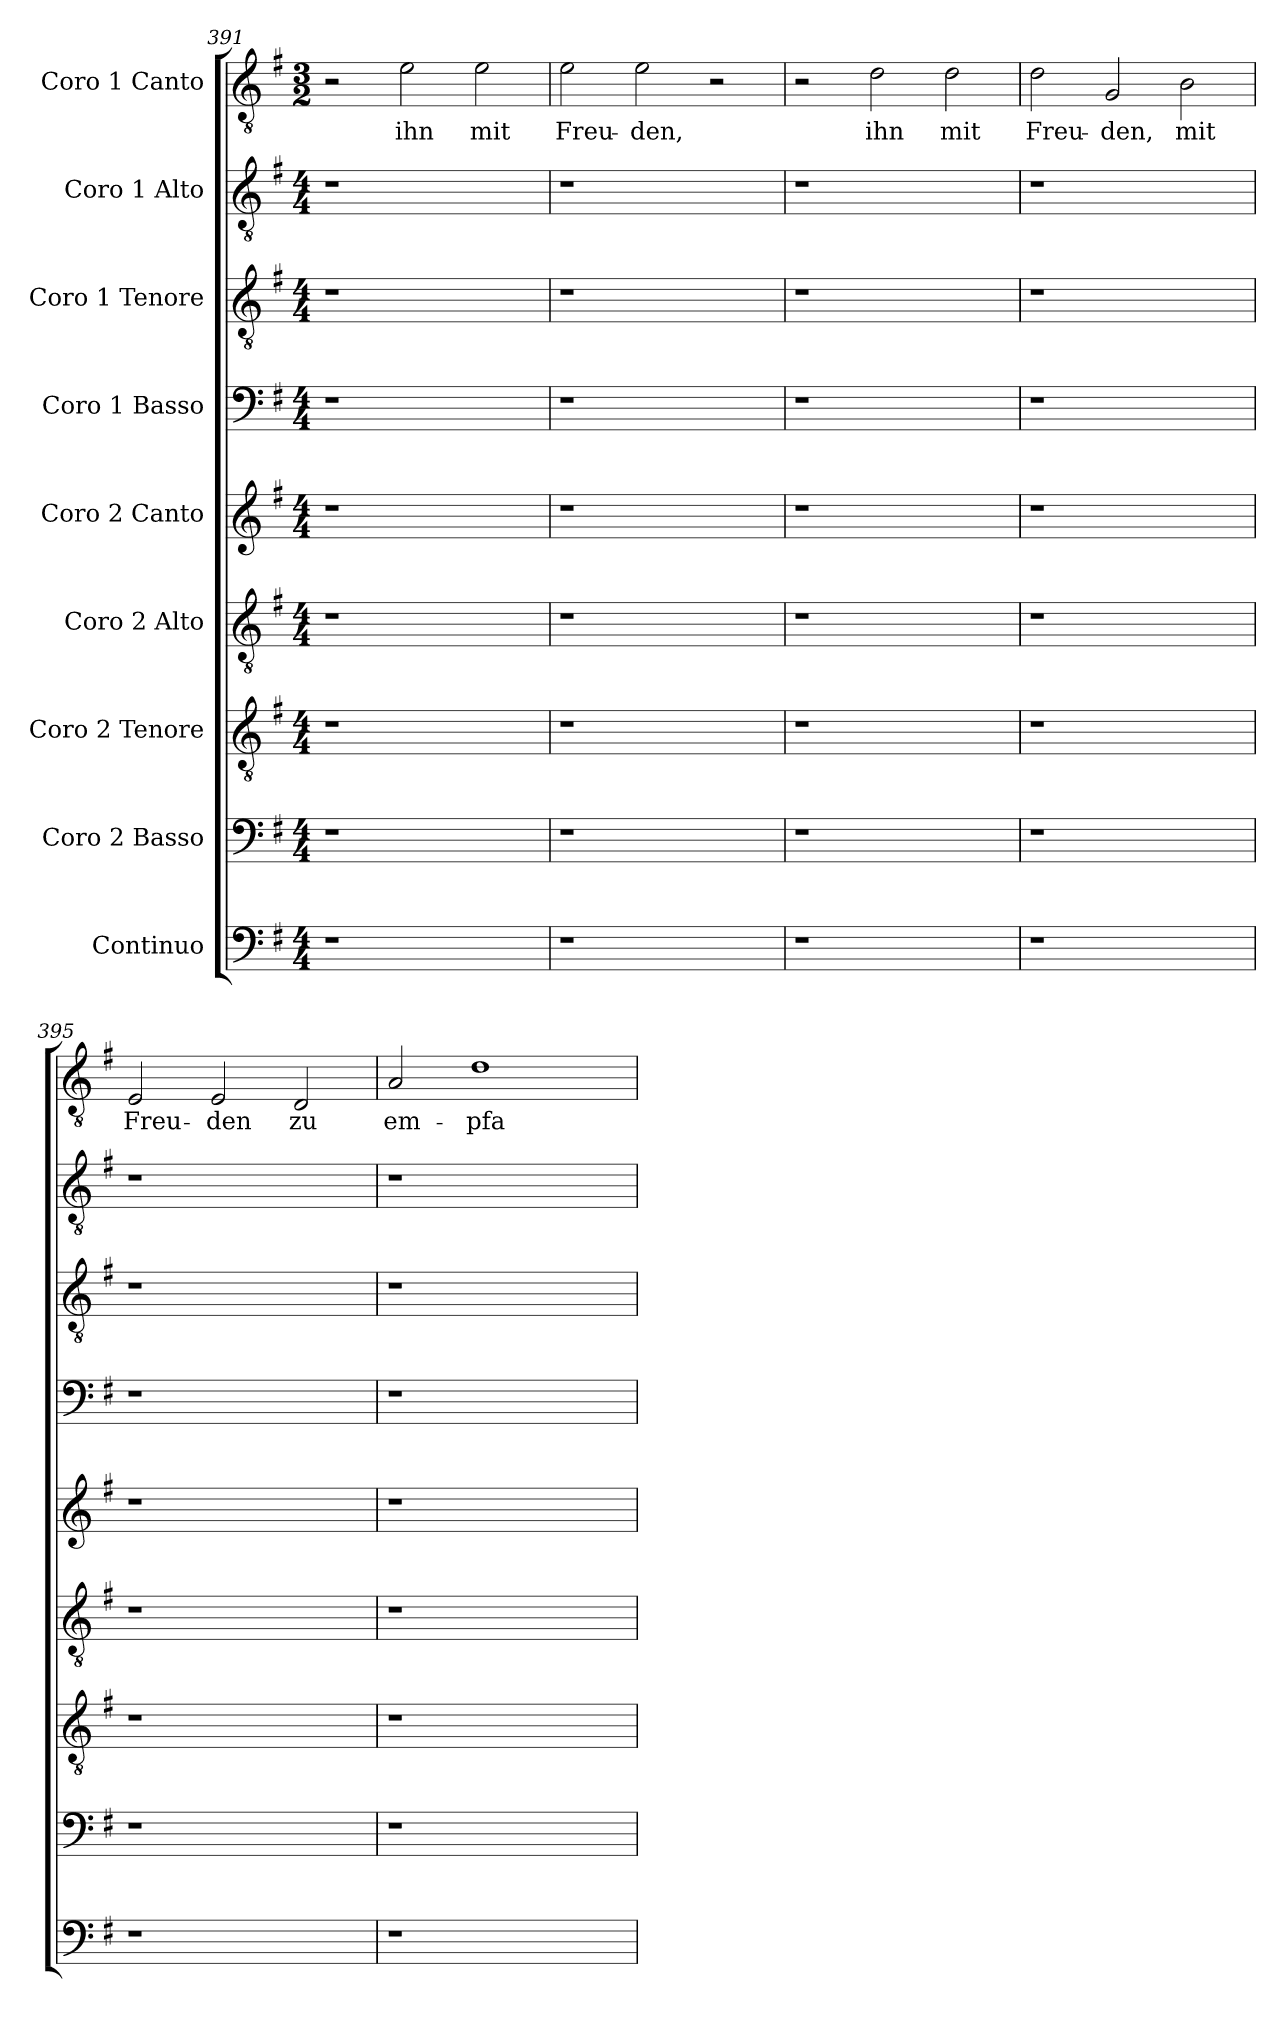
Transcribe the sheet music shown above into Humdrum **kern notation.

**kern	**kern	**kern	**kern	**kern	**kern	**kern	**kern	**kern	**text
*part9	*part8	*part7	*part6	*part5	*part4	*part3	*part2	*part1	*part1
*staff9	*staff8	*staff7	*staff6	*staff5	*staff4	*staff3	*staff2	*staff1	*staff1
*I"Continuo	*I"Coro 2  Basso	*I"Coro 2  Tenore	*I"Coro 2  Alto	*I"Coro 2  Canto	*I"Coro 1  Basso	*I"Coro 1  Tenore	*I"Coro 1  Alto	*I"Coro 1  Canto	*
!!LO:LB:g=z
*clefF4	*clefF4	*clefGv2	*clefGv2	*clefG2	*clefF4	*clefGv2	*clefGv2	*clefGv2	*
*k[f#]	*k[f#]	*k[f#]	*k[f#]	*k[f#]	*k[f#]	*k[f#]	*k[f#]	*k[f#]	*
*G:	*G:	*G:	*G:	*G:	*G:	*G:	*G:	*G:	*
*M4/4	*M4/4	*M4/4	*M4/4	*M4/4	*M4/4	*M4/4	*M4/4	*M3/2	*
=391	=391	=391	=391	=391	=391	=391	=391	=391	=391
1r	1r	1r	1r	1r	1r	1r	1r	2r	.
!	!	!	!	!	!	!	!	!	!LO:LY:b:cj
.	.	.	.	.	.	.	.	2e\	ihn
!	!	!	!	!	!	!	!	!	!LO:LY:b:cj
2ryy	2ryy	2ryy	2ryy	2ryy	2ryy	2ryy	2ryy	2e\	mit
=392	=392	=392	=392	=392	=392	=392	=392	=392	=392
!	!	!	!	!	!	!	!	!	!LO:LY:b:cj
1r	1r	1r	1r	1r	1r	1r	1r	2e\	Freu-
!	!	!	!	!	!	!	!	!	!LO:LY:b:cj
.	.	.	.	.	.	.	.	2e\	-den,
2ryy	2ryy	2ryy	2ryy	2ryy	2ryy	2ryy	2ryy	2r	.
=393	=393	=393	=393	=393	=393	=393	=393	=393	=393
1r	1r	1r	1r	1r	1r	1r	1r	2r	.
!	!	!	!	!	!	!	!	!	!LO:LY:b:cj
.	.	.	.	.	.	.	.	2d\	ihn
!	!	!	!	!	!	!	!	!	!LO:LY:b:cj
2ryy	2ryy	2ryy	2ryy	2ryy	2ryy	2ryy	2ryy	2d\	mit
=394	=394	=394	=394	=394	=394	=394	=394	=394	=394
!	!	!	!	!	!	!	!	!	!LO:LY:b:cj
1r	1r	1r	1r	1r	1r	1r	1r	2d\	Freu-
!	!	!	!	!	!	!	!	!	!LO:LY:b:cj
.	.	.	.	.	.	.	.	2G/	-den,
!	!	!	!	!	!	!	!	!	!LO:LY:b:cj
2ryy	2ryy	2ryy	2ryy	2ryy	2ryy	2ryy	2ryy	2B\	mit
=395	=395	=395	=395	=395	=395	=395	=395	=395	=395
!	!	!	!	!	!	!	!	!	!LO:LY:b:cj
1r	1r	1r	1r	1r	1r	1r	1r	2E/	Freu-
!	!	!	!	!	!	!	!	!	!LO:LY:b:cj
.	.	.	.	.	.	.	.	2E/	-den
!	!	!	!	!	!	!	!	!	!LO:LY:b:cj
2ryy	2ryy	2ryy	2ryy	2ryy	2ryy	2ryy	2ryy	2D/	zu
=396	=396	=396	=396	=396	=396	=396	=396	=396	=396
!	!	!	!	!	!	!	!	!	!LO:LY:b:cj
1r	1r	1r	1r	1r	1r	1r	1r	2A/	em-
!	!	!	!	!	!	!	!	!	!LO:LY:b:cj
.	.	.	.	.	.	.	.	1d	-pfa-
2ryy	2ryy	2ryy	2ryy	2ryy	2ryy	2ryy	2ryy	.	.
=	=	=	=	=	=	=	=	=	=
*-	*-	*-	*-	*-	*-	*-	*-	*-	*-
